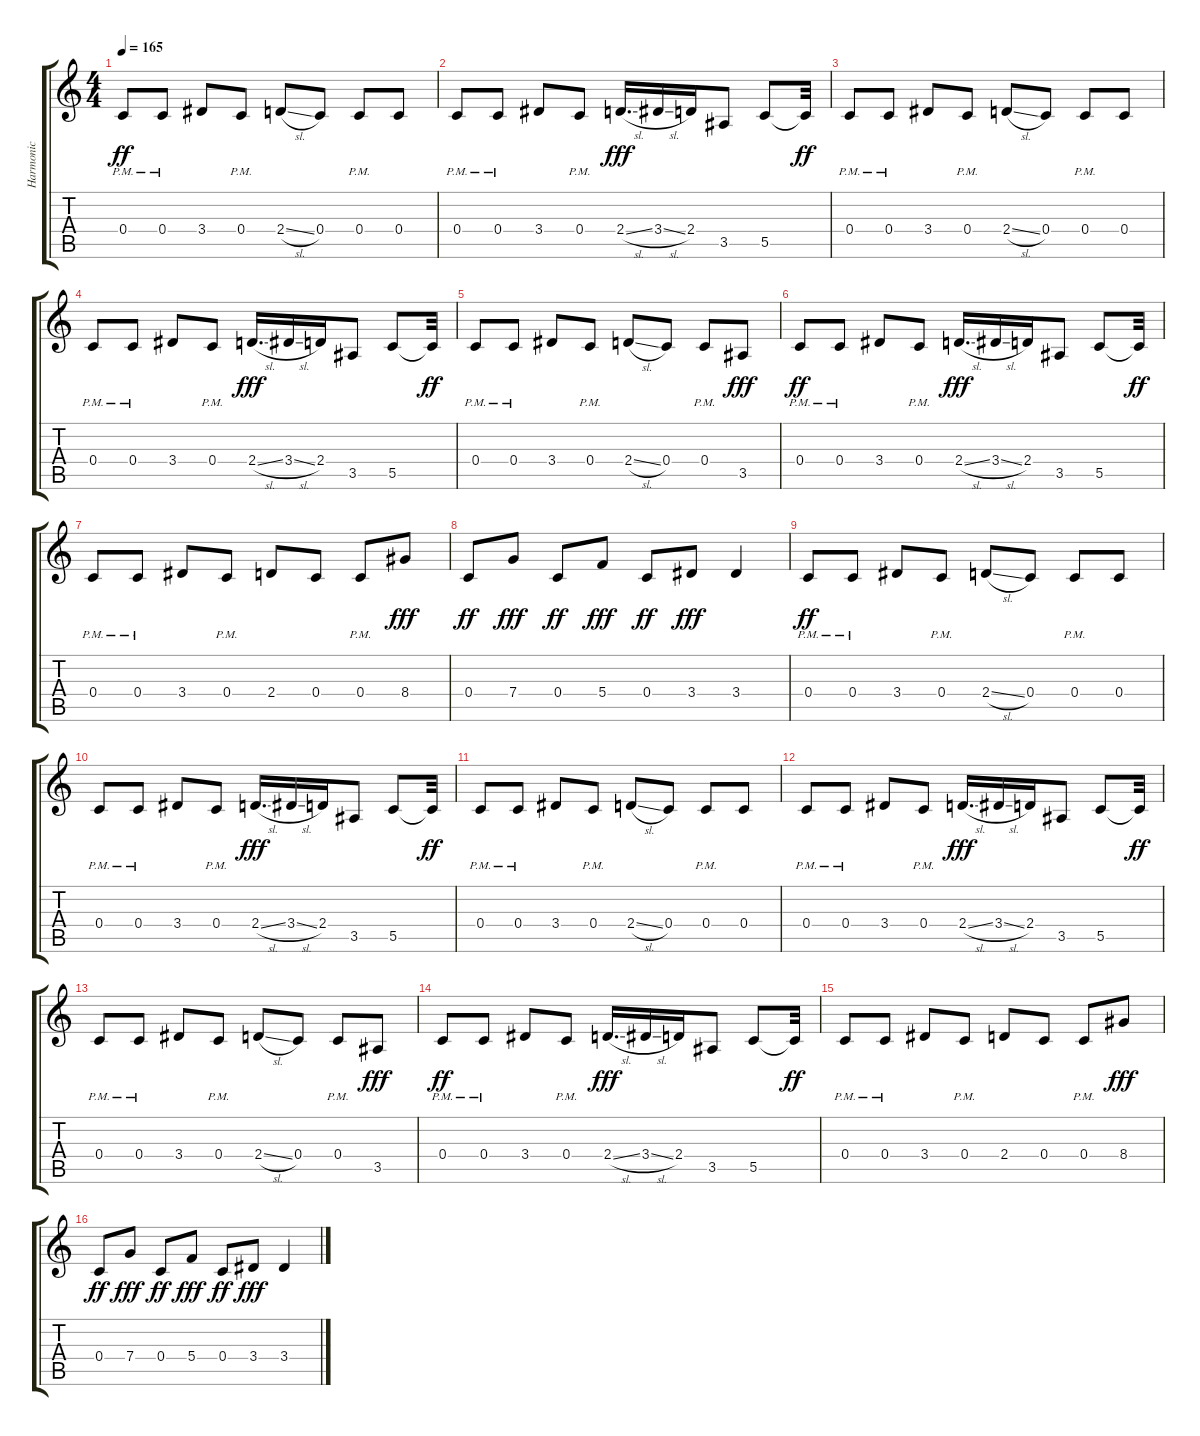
\track ("Harmonic" "Harmonic") {instrument overdrivenguitar}
\staff {score tabs}
\tuning (D4 A3 F3 C3 G2 C2) {hide}
\ts (4 4)
\tempo 165
\clef g2
\ks c
0.4{pm}.8{dy ff} 0.4{pm}.8 3.4.8 0.4{pm}.8 2.4{sl}.8 0.4.8 0.4{pm}.8 0.4.8 |
0.4{pm}.8 0.4{pm}.8 3.4.8 0.4{pm}.8 2.4{sl}.16{d dy fff} 3.4{sl}.16 2.4.16 3.5.8 5.5.8 5.5{t}.32{dy ff} |
0.4{pm}.8 0.4{pm}.8 3.4.8 0.4{pm}.8 2.4{sl}.8 0.4.8 0.4{pm}.8 0.4.8 |
0.4{pm}.8 0.4{pm}.8 3.4.8 0.4{pm}.8 2.4{sl}.16{d dy fff} 3.4{sl}.16 2.4.16 3.5.8 5.5.8 5.5{t}.32{dy ff} |
0.4{pm}.8 0.4{pm}.8 3.4.8 0.4{pm}.8 2.4{sl}.8 0.4.8 0.4{pm}.8 3.5.8{dy fff} |
0.4{pm}.8{dy ff} 0.4{pm}.8 3.4.8 0.4{pm}.8 2.4{sl}.16{d dy fff} 3.4{sl}.16 2.4.16 3.5.8 5.5.8 5.5{t}.32{dy ff} |
0.4{pm}.8 0.4{pm}.8 3.4.8 0.4{pm}.8 2.4.8 0.4.8 0.4{pm}.8 8.4.8{dy fff} |
0.4.8{dy ff} 7.4.8{dy fff} 0.4.8{dy ff} 5.4.8{dy fff} 0.4.8{dy ff} 3.4.8{dy fff} 3.4.4 |
0.4{pm}.8{dy ff} 0.4{pm}.8 3.4.8 0.4{pm}.8 2.4{sl}.8 0.4.8 0.4{pm}.8 0.4.8 |
0.4{pm}.8 0.4{pm}.8 3.4.8 0.4{pm}.8 2.4{sl}.16{d dy fff} 3.4{sl}.16 2.4.16 3.5.8 5.5.8 5.5{t}.32{dy ff} |
0.4{pm}.8 0.4{pm}.8 3.4.8 0.4{pm}.8 2.4{sl}.8 0.4.8 0.4{pm}.8 0.4.8 |
0.4{pm}.8 0.4{pm}.8 3.4.8 0.4{pm}.8 2.4{sl}.16{d dy fff} 3.4{sl}.16 2.4.16 3.5.8 5.5.8 5.5{t}.32{dy ff} |
0.4{pm}.8 0.4{pm}.8 3.4.8 0.4{pm}.8 2.4{sl}.8 0.4.8 0.4{pm}.8 3.5.8{dy fff} |
0.4{pm}.8{dy ff} 0.4{pm}.8 3.4.8 0.4{pm}.8 2.4{sl}.16{d dy fff} 3.4{sl}.16 2.4.16 3.5.8 5.5.8 5.5{t}.32{dy ff} |
0.4{pm}.8 0.4{pm}.8 3.4.8 0.4{pm}.8 2.4.8 0.4.8 0.4{pm}.8 8.4.8{dy fff} |
0.4.8{dy ff} 7.4.8{dy fff} 0.4.8{dy ff} 5.4.8{dy fff} 0.4.8{dy ff} 3.4.8{dy fff} 3.4.4
